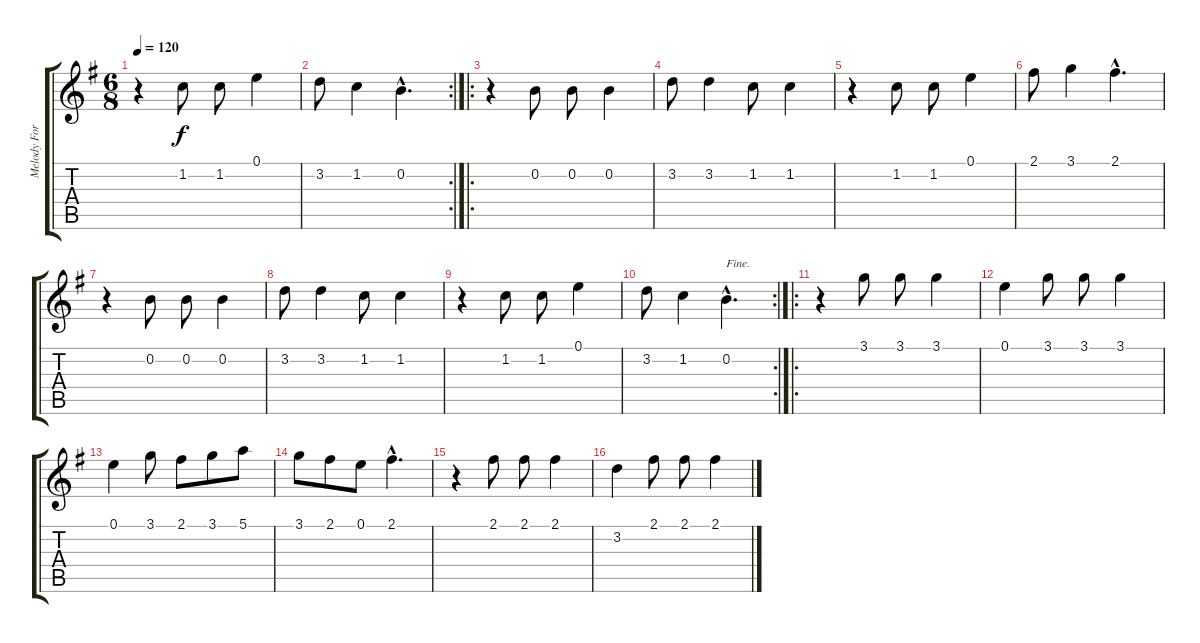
\track ("Melody For Guitar" "Melody For") {instrument acousticguitarnylon}
\staff {score tabs}
\tuning (E4 B3 G3 D3 A2 E2) {hide}
\ts (6 8)
\tempo 120
\clef g2
\ks eminor
r.4{dy f} 1.2.8 1.2.8 0.1.4 |
\rc 2
3.2.8 1.2.4 0.2{hac}.4{d} |
\ro
r.4 0.2.8 0.2.8 0.2.4 |
3.2.8 3.2.4 1.2.8 1.2.4 |
r.4 1.2.8 1.2.8 0.1.4 |
2.1.8 3.1.4 2.1{hac}.4{d} |
r.4 0.2.8 0.2.8 0.2.4 |
3.2.8 3.2.4 1.2.8 1.2.4 |
r.4 1.2.8 1.2.8 0.1.4 |
\rc 2
3.2.8 1.2.4 0.2{hac}.4{d txt "Fine."} |
\ro
r.4 3.1.8 3.1.8 3.1.4 |
0.1.4 3.1.8 3.1.8 3.1.4 |
0.1.4 3.1.8 2.1.8 3.1.8 5.1.8 |
3.1.8 2.1.8 0.1.8 2.1{hac}.4{d} |
r.4 2.1.8 2.1.8 2.1.4 |
3.2.4 2.1.8 2.1.8 2.1.4
